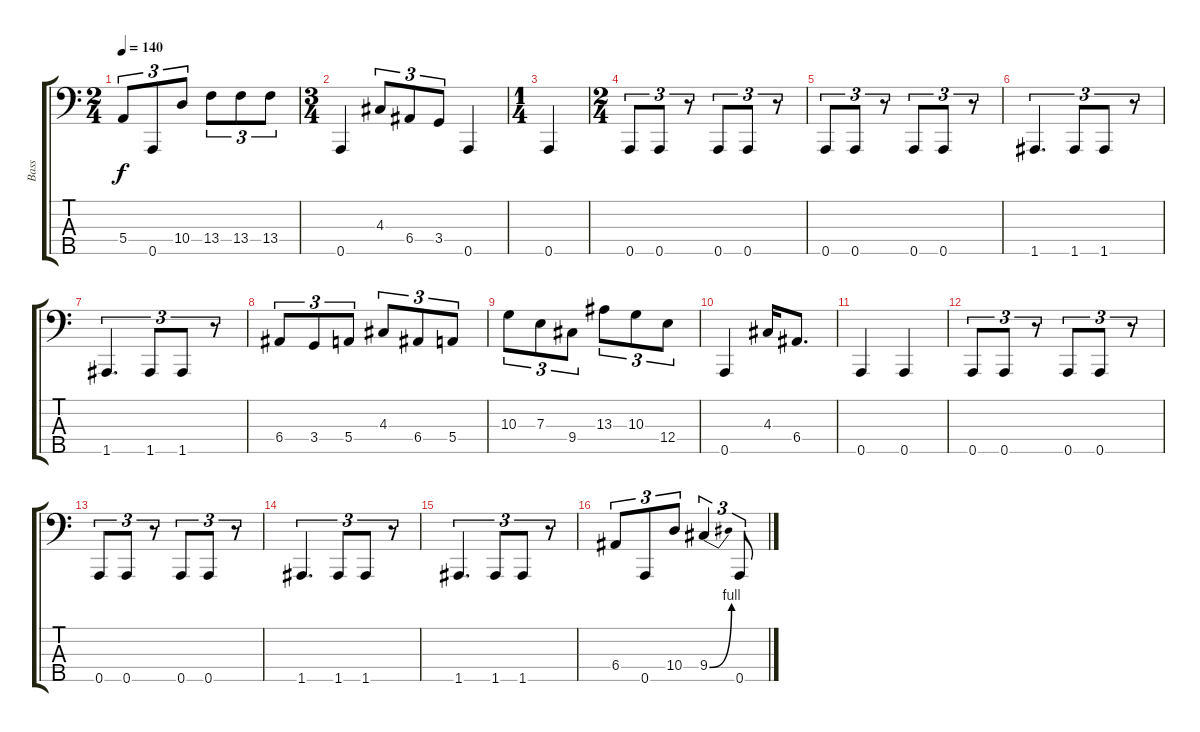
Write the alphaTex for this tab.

\track ("Bass" "Bass") {instrument electricbassfinger}
\staff {score tabs}
\tuning (Gb2 D2 A1 E1 A0) {hide}
\ts (2 4)
\tempo 140
\clef f4
\ks c
5.4.8{tu (3 2) dy f} 0.5.8{tu (3 2)} 10.4.8{tu (3 2)} 13.4.8{tu (3 2)} 13.4.8{tu (3 2)} 13.4.8{tu (3 2)} |
\ts (3 4)
0.5.4 4.3.8{tu (3 2)} 6.4.8{tu (3 2)} 3.4.8{tu (3 2)} 0.5.4 |
\ts (1 4)
0.5.4 |
\ts (2 4)
0.5.8{tu (3 2)} 0.5.8{tu (3 2)} r.8{tu (3 2)} 0.5.8{tu (3 2)} 0.5.8{tu (3 2)} r.8{tu (3 2)} |
0.5.8{tu (3 2)} 0.5.8{tu (3 2)} r.8{tu (3 2)} 0.5.8{tu (3 2)} 0.5.8{tu (3 2)} r.8{tu (3 2)} |
1.5.4{d tu (3 2)} 1.5.8{tu (3 2)} 1.5.8{tu (3 2)} r.8{tu (3 2)} |
1.5.4{d tu (3 2)} 1.5.8{tu (3 2)} 1.5.8{tu (3 2)} r.8{tu (3 2)} |
6.4.8{tu (3 2)} 3.4.8{tu (3 2)} 5.4.8{tu (3 2)} 4.3.8{tu (3 2)} 6.4.8{tu (3 2)} 5.4.8{tu (3 2)} |
10.3.8{tu (3 2)} 7.3.8{tu (3 2)} 9.4.8{tu (3 2)} 13.3.8{tu (3 2)} 10.3.8{tu (3 2)} 12.4.8{tu (3 2)} |
0.5.4 4.3.16 6.4.8{d} |
0.5.4 0.5.4 |
0.5.8{tu (3 2)} 0.5.8{tu (3 2)} r.8{tu (3 2)} 0.5.8{tu (3 2)} 0.5.8{tu (3 2)} r.8{tu (3 2)} |
0.5.8{tu (3 2)} 0.5.8{tu (3 2)} r.8{tu (3 2)} 0.5.8{tu (3 2)} 0.5.8{tu (3 2)} r.8{tu (3 2)} |
1.5.4{d tu (3 2)} 1.5.8{tu (3 2)} 1.5.8{tu (3 2)} r.8{tu (3 2)} |
1.5.4{d tu (3 2)} 1.5.8{tu (3 2)} 1.5.8{tu (3 2)} r.8{tu (3 2)} |
6.4.8{tu (3 2)} 0.5.8{tu (3 2)} 10.4.8{tu (3 2)} 9.4{be (bend 0 0 60 4)}.4{tu (3 2)} 0.5.8{tu (3 2)}
